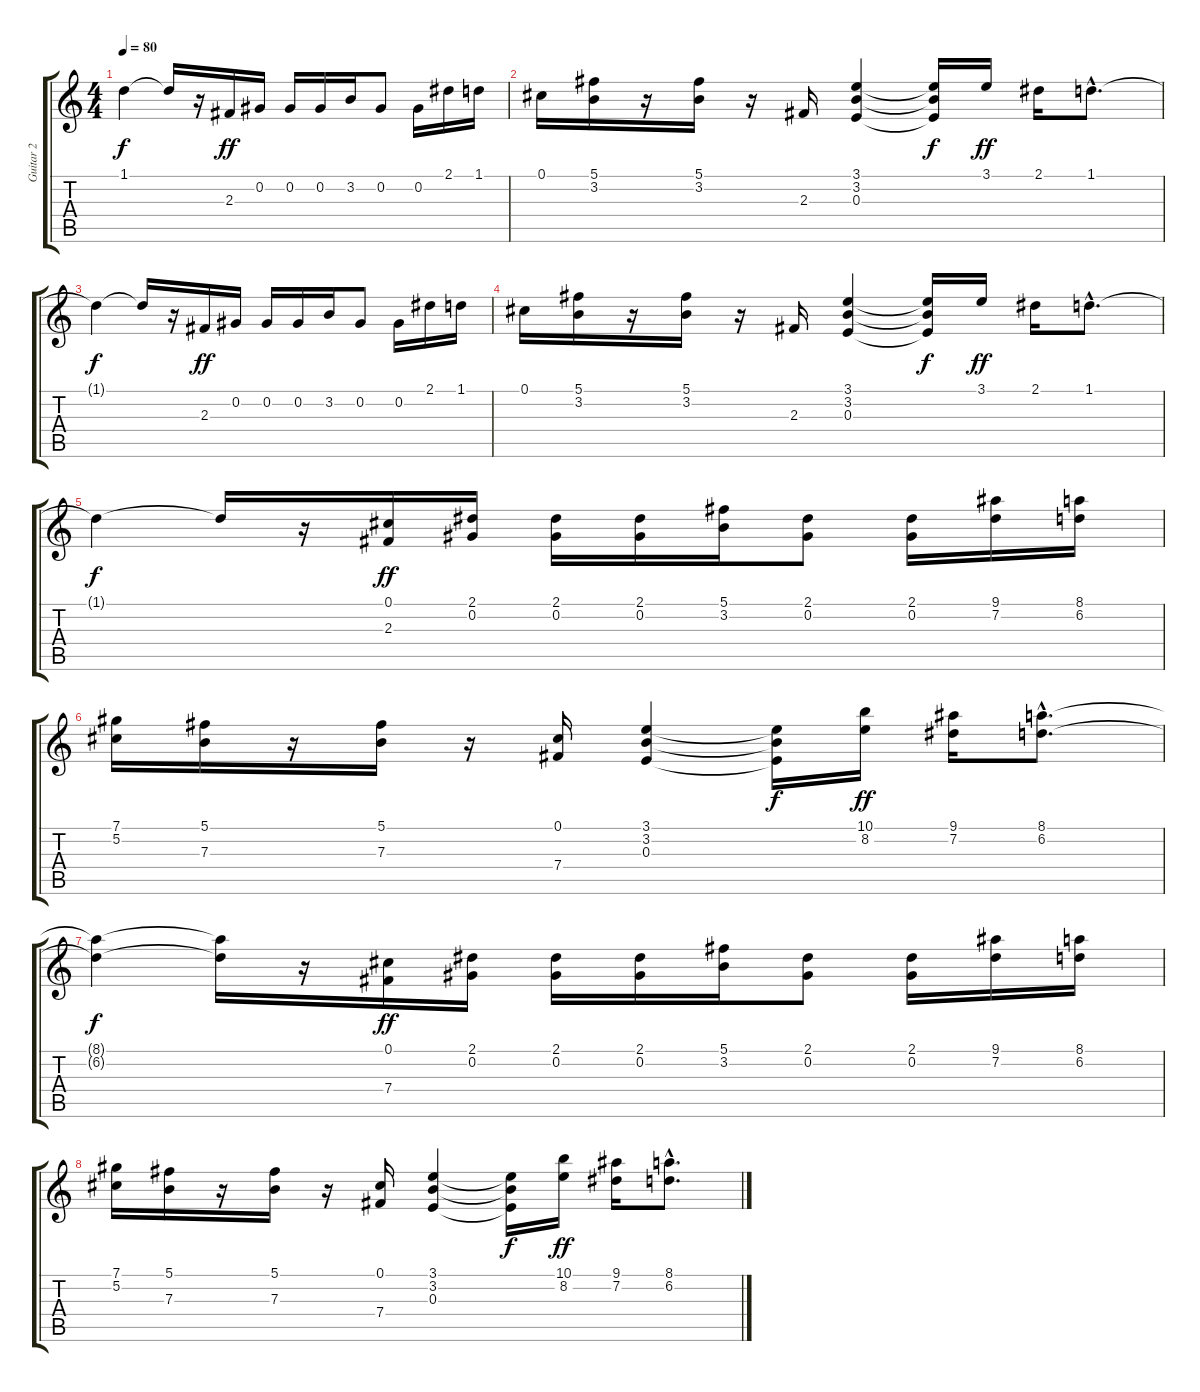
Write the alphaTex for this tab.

\track ("Guitar 2" "Guitar 2") {instrument overdrivenguitar}
\staff {score tabs}
\tuning (Db4 Ab3 E3 B2 Gb2 Db2) {hide}
\ts (4 4)
\tempo 80
\clef g2
\ks c
1.1{t}.4{dy f} 1.1{t}.16 r.16 2.3.16{dy ff} 0.2.16 0.2.16 0.2.16 3.2.16 0.2.8 0.2.16 2.1.16 1.1.16 |
0.1.16 (5.1 3.2).16 r.16 (5.1 3.2).16 r.16 2.3.16 (3.1 3.2 0.3).4 (3.1{t} 3.2{t} 0.3{t}).16{dy f} 3.1.16{dy ff} 2.1.16 1.1{hac}.8{d} |
1.1{t}.4{dy f} 1.1{t}.16 r.16 2.3.16{dy ff} 0.2.16 0.2.16 0.2.16 3.2.16 0.2.8 0.2.16 2.1.16 1.1.16 |
0.1.16 (5.1 3.2).16 r.16 (5.1 3.2).16 r.16 2.3.16 (3.1 3.2 0.3).4 (3.1{t} 3.2{t} 0.3{t}).16{dy f} 3.1.16{dy ff} 2.1.16 1.1{hac}.8{d} |
1.1{t}.4{dy f} 1.1{t}.16 r.16 (0.1 2.3).16{dy ff} (2.1 0.2).16 (2.1 0.2).16 (2.1 0.2).16 (5.1 3.2).16 (2.1 0.2).8 (2.1 0.2).16 (9.1 7.2).16 (8.1 6.2).16 |
(7.1 5.2).16 (5.1 7.3).16 r.16 (5.1 7.3).16 r.16 (0.1 7.4).16 (3.1 3.2 0.3).4 (3.1{t} 3.2{t} 0.3{t}).16{dy f} (10.1 8.2).16{dy ff} (9.1 7.2).16 (8.1{hac} 6.2{hac}).8{d} |
(8.1{t} 6.2{t}).4{dy f} (8.1{t} 6.2{t}).16 r.16 (0.1 7.4).16{dy ff} (2.1 0.2).16 (2.1 0.2).16 (2.1 0.2).16 (5.1 3.2).16 (2.1 0.2).8 (2.1 0.2).16 (9.1 7.2).16 (8.1 6.2).16 |
(7.1 5.2).16 (5.1 7.3).16 r.16 (5.1 7.3).16 r.16 (0.1 7.4).16 (3.1 3.2 0.3).4 (3.1{t} 3.2{t} 0.3{t}).16{dy f} (10.1 8.2).16{dy ff} (9.1 7.2).16 (8.1{hac} 6.2{hac}).8{d}
